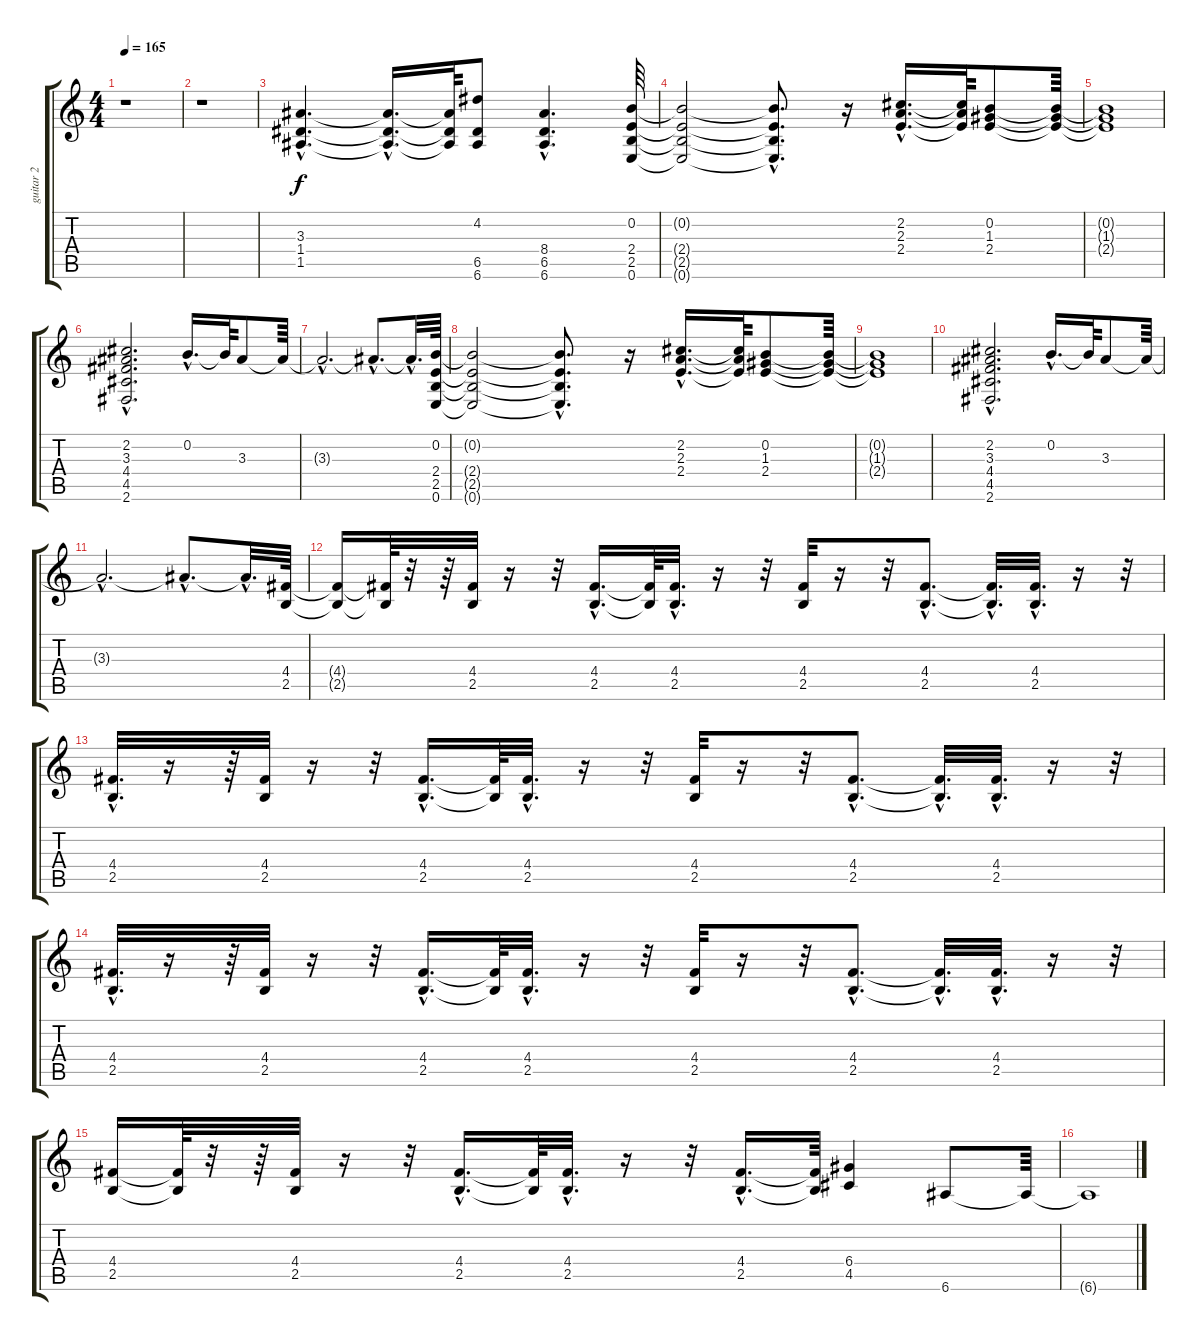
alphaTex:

\track ("guitar 2" "guitar 2") {instrument distortionguitar}
\staff {score tabs}
\tuning (E4 B3 G3 D3 A2 E2) {hide}
\ts (4 4)
\tempo 165
\clef g2
\ks c
r.1{dy f} |
r.1 |
(3.3{hac} 1.4{hac} 1.5{hac}).4{d} (3.3{hac t} 1.4{hac t} 1.5{hac t}).16{d} (3.3{t} 1.4{t} 1.5{t}).64 (4.2 6.5 6.6).8 (8.4{hac} 6.5{hac} 6.6{hac}).4{d} (0.2 2.4 2.5 0.6).64 |
(0.2{t} 2.4{t} 2.5{t} 0.6{t}).2 (0.2{hac t} 2.4{hac t} 2.5{hac t} 0.6{hac t}).8{d} r.16 (2.2{hac} 2.3{hac} 2.4{hac}).16{d} (2.2{t} 2.3{t} 2.4{t}).64 (0.2 1.3 2.4).8 (0.2{t} 1.3{t} 2.4{t}).64 |
(0.2{t} 1.3{t} 2.4{t}).1 |
(2.2{hac} 3.3{hac} 4.4{hac} 4.5{hac} 2.6{hac}).2{d} 0.2{hac}.16{d} 0.2{t}.64 3.3.8 3.3{t}.64 |
3.3{hac t}.2{d} 3.3{hac t}.8{d} 3.3{hac t}.32{d} (0.2 2.4 2.5 0.6).64 |
(0.2{t} 2.4{t} 2.5{t} 0.6{t}).2 (0.2{hac t} 2.4{hac t} 2.5{hac t} 0.6{hac t}).8{d} r.16 (2.2{hac} 2.3{hac} 2.4{hac}).16{d} (2.2{t} 2.3{t} 2.4{t}).64 (0.2 1.3 2.4).8 (0.2{t} 1.3{t} 2.4{t}).64 |
(0.2{t} 1.3{t} 2.4{t}).1 |
(2.2{hac} 3.3{hac} 4.4{hac} 4.5{hac} 2.6{hac}).2{d} 0.2{hac}.16{d} 0.2{t}.64 3.3.8 3.3{t}.64 |
3.3{hac t}.2{d} 3.3{hac t}.8{d} 3.3{hac t}.32{d} (4.4 2.5).64 |
(4.4{t} 2.5{t}).16 (4.4{t} 2.5{t}).64 r.32 r.64 (4.4 2.5).32 r.16 r.32 (4.4{hac} 2.5{hac}).16{d} (4.4{t} 2.5{t}).64 (4.4{hac} 2.5{hac}).32{d} r.16 r.32 (4.4 2.5).32 r.16 r.32 (4.4{hac} 2.5{hac}).8{d} (4.4{hac t} 2.5{hac t}).32{d} (4.4{hac} 2.5{hac}).32{d} r.16 r.32 |
(4.4{hac} 2.5{hac}).32{d} r.16 r.64 (4.4 2.5).32 r.16 r.32 (4.4{hac} 2.5{hac}).16{d} (4.4{t} 2.5{t}).64 (4.4{hac} 2.5{hac}).32{d} r.16 r.32 (4.4 2.5).32 r.16 r.32 (4.4{hac} 2.5{hac}).8{d} (4.4{hac t} 2.5{hac t}).32{d} (4.4{hac} 2.5{hac}).32{d} r.16 r.32 |
(4.4{hac} 2.5{hac}).32{d} r.16 r.64 (4.4 2.5).32 r.16 r.32 (4.4{hac} 2.5{hac}).16{d} (4.4{t} 2.5{t}).64 (4.4{hac} 2.5{hac}).32{d} r.16 r.32 (4.4 2.5).32 r.16 r.32 (4.4{hac} 2.5{hac}).8{d} (4.4{hac t} 2.5{hac t}).32{d} (4.4{hac} 2.5{hac}).32{d} r.16 r.32 |
(4.4 2.5).16 (4.4{t} 2.5{t}).64 r.32 r.64 (4.4 2.5).32 r.16 r.32 (4.4{hac} 2.5{hac}).16{d} (4.4{t} 2.5{t}).64 (4.4{hac} 2.5{hac}).32{d} r.16 r.32 (4.4{hac} 2.5{hac}).16{d} (4.4{t} 2.5{t}).64 (6.4 4.5).4 6.6.8 6.6{t}.64 |
6.6{t}.1
